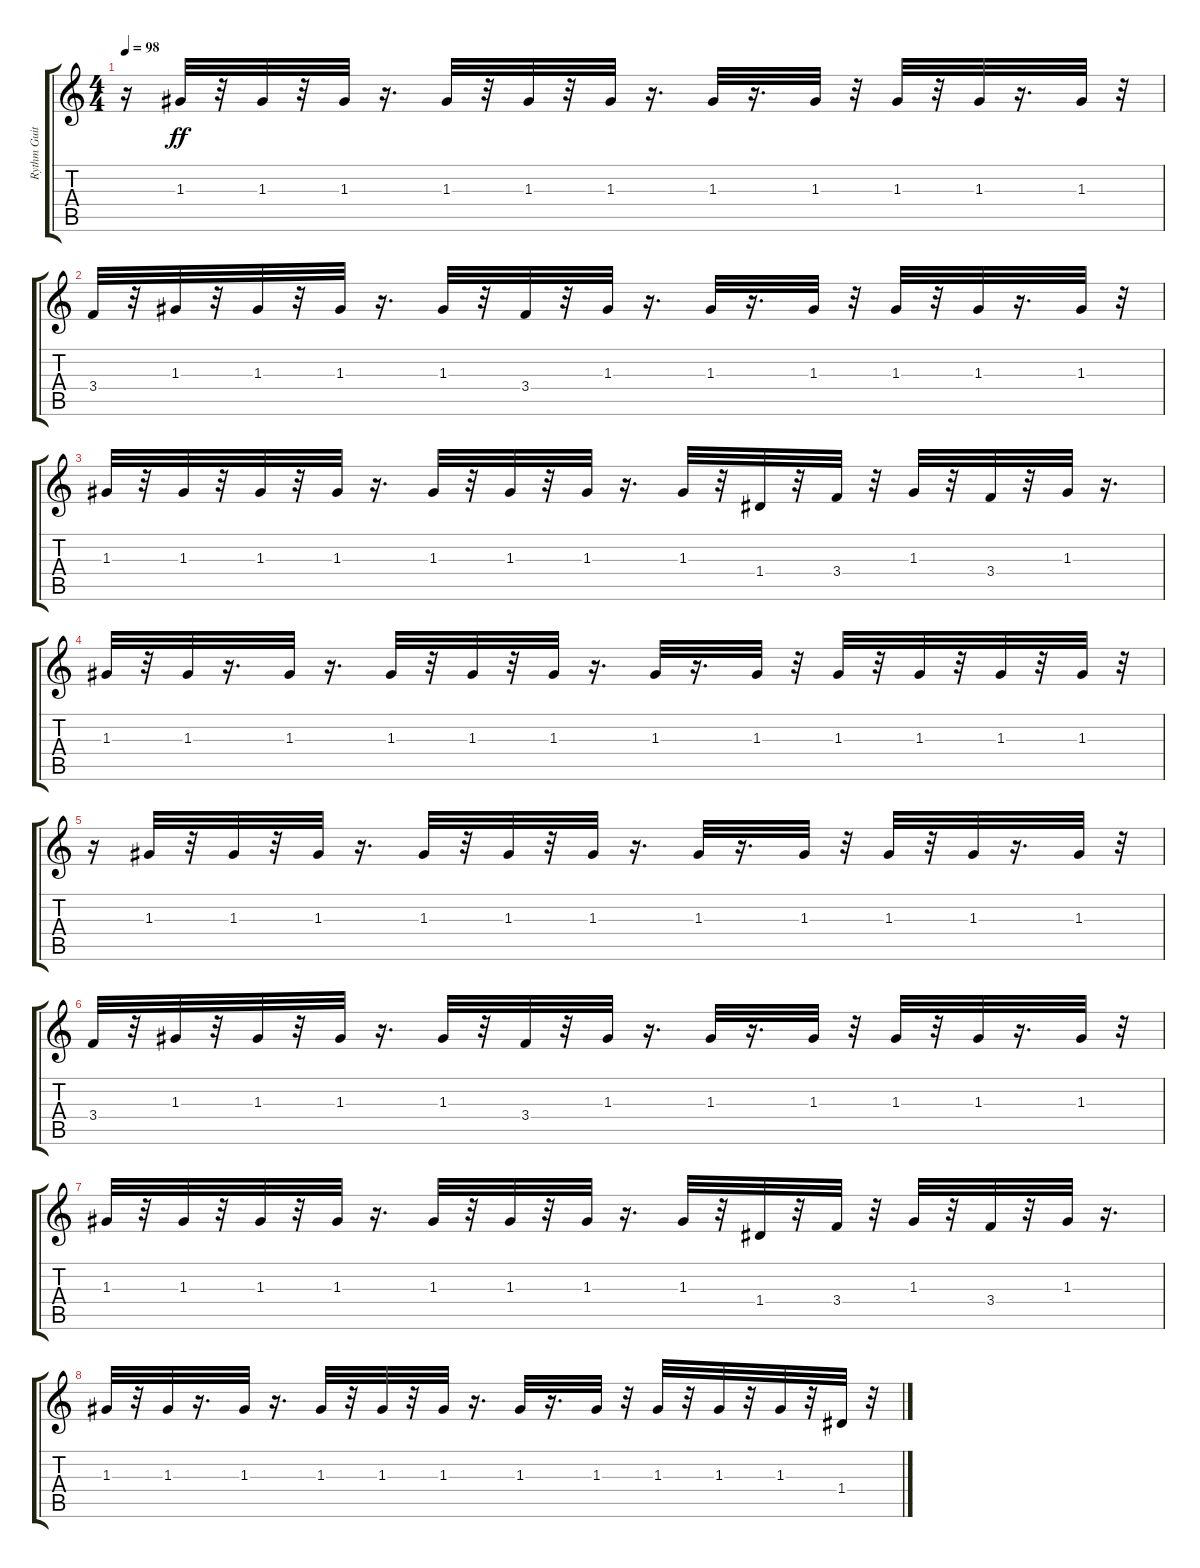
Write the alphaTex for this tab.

\track ("Rythm Guitar" "Rythm Guit") {instrument electricguitarmuted}
\staff {score tabs}
\tuning (E4 B3 G3 D3 A2 E2) {hide}
\ts (4 4)
\tempo 98
\clef g2
\ks c
r.16{dy ff} 1.3.32 r.32 1.3.32 r.32 1.3.32 r.16{d} 1.3.32 r.32 1.3.32 r.32 1.3.32 r.16{d} 1.3.32 r.16{d} 1.3.32 r.32 1.3.32 r.32 1.3.32 r.16{d} 1.3.32 r.32 |
3.4.32 r.32 1.3.32 r.32 1.3.32 r.32 1.3.32 r.16{d} 1.3.32 r.32 3.4.32 r.32 1.3.32 r.16{d} 1.3.32 r.16{d} 1.3.32 r.32 1.3.32 r.32 1.3.32 r.16{d} 1.3.32 r.32 |
1.3.32 r.32 1.3.32 r.32 1.3.32 r.32 1.3.32 r.16{d} 1.3.32 r.32 1.3.32 r.32 1.3.32 r.16{d} 1.3.32 r.32 1.4.32 r.32 3.4.32 r.32 1.3.32 r.32 3.4.32 r.32 1.3.32 r.16{d} |
1.3.32 r.32 1.3.32 r.16{d} 1.3.32 r.16{d} 1.3.32 r.32 1.3.32 r.32 1.3.32 r.16{d} 1.3.32 r.16{d} 1.3.32 r.32 1.3.32 r.32 1.3.32 r.32 1.3.32 r.32 1.3.32 r.32 |
r.16 1.3.32 r.32 1.3.32 r.32 1.3.32 r.16{d} 1.3.32 r.32 1.3.32 r.32 1.3.32 r.16{d} 1.3.32 r.16{d} 1.3.32 r.32 1.3.32 r.32 1.3.32 r.16{d} 1.3.32 r.32 |
3.4.32 r.32 1.3.32 r.32 1.3.32 r.32 1.3.32 r.16{d} 1.3.32 r.32 3.4.32 r.32 1.3.32 r.16{d} 1.3.32 r.16{d} 1.3.32 r.32 1.3.32 r.32 1.3.32 r.16{d} 1.3.32 r.32 |
1.3.32 r.32 1.3.32 r.32 1.3.32 r.32 1.3.32 r.16{d} 1.3.32 r.32 1.3.32 r.32 1.3.32 r.16{d} 1.3.32 r.32 1.4.32 r.32 3.4.32 r.32 1.3.32 r.32 3.4.32 r.32 1.3.32 r.16{d} |
1.3.32 r.32 1.3.32 r.16{d} 1.3.32 r.16{d} 1.3.32 r.32 1.3.32 r.32 1.3.32 r.16{d} 1.3.32 r.16{d} 1.3.32 r.32 1.3.32 r.32 1.3.32 r.32 1.3.32 r.32 1.4.32 r.32
